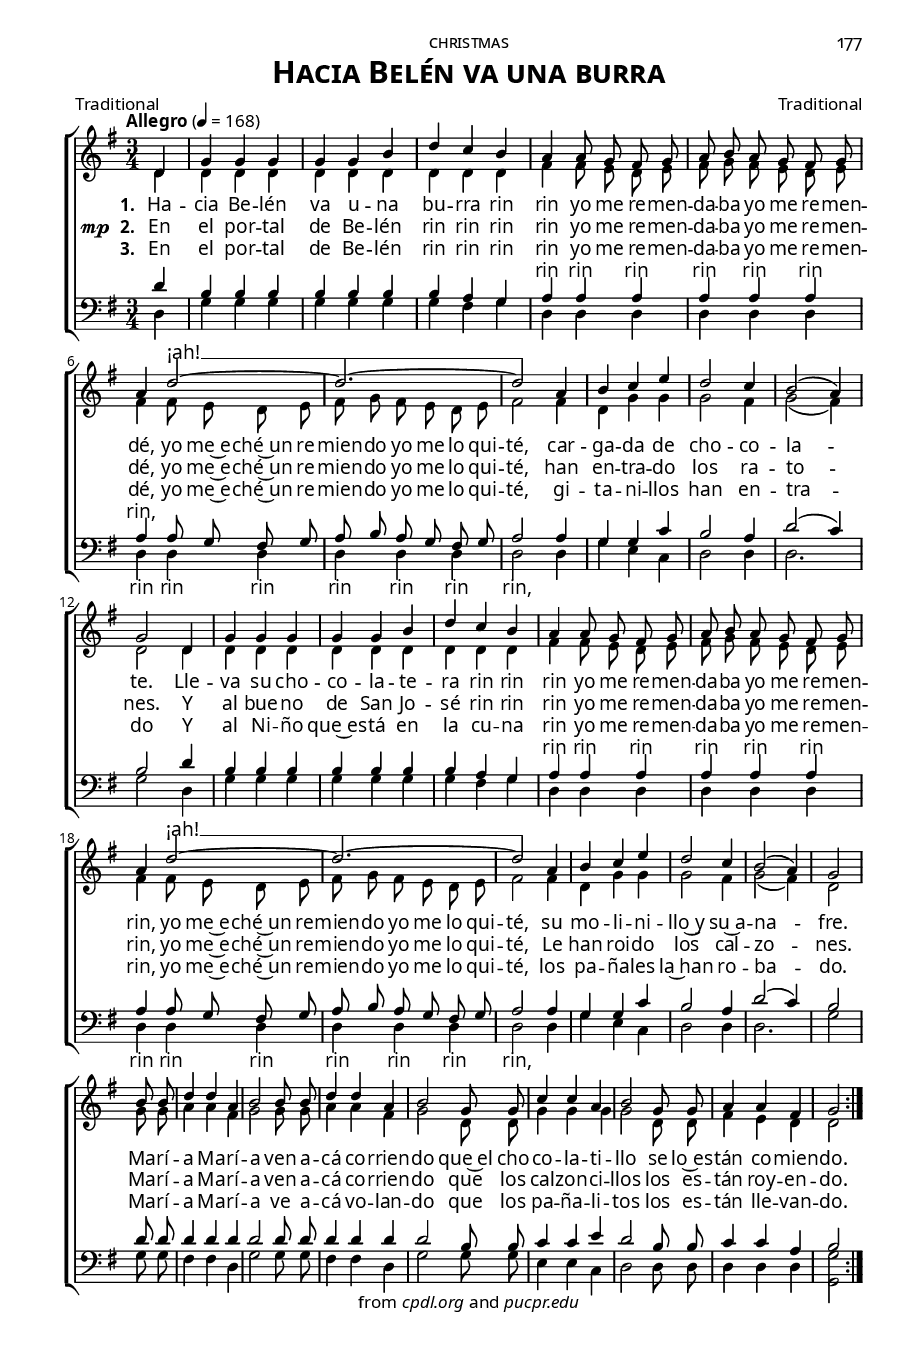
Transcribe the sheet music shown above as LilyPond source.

\version "2.14.2"
\include "util.ly"
\header {
  title = \markup{\override #'(font-name . "Garamond Premier Pro Semibold"){ \abs-fontsize #15 \smallCapsOldStyle"Hacia Belén va una burra"}}
  poet = \markup\oldStyleNum"Traditional"
  composer = \markup\oldStyleNum"Traditional"
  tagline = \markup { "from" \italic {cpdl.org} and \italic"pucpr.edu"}
}
\paper {
  %print-all-headers = ##t
  paper-height = 9\in
  paper-width = 6\in
  indent = 0\in
  %system-system-spacing = #'((basic-distance . 10) (padding . 0))
  system-system-spacing =
    #'((basic-distance . 0)
       (minimum-distance . 0)
       (padding . -10)
       (stretchability . 100))
  last-bottom-spacing =
    #'((basic-distance . 0)
       (minimum-distance . 0)
       (padding . -1)
       (stretchability . 0))
  markup-system-spacing =
    #'((basic-distance . 0)
       (minimum-distance . 0)
       (padding . -1)
       (stretchability . 0))
  ragged-last-bottom = ##f
  ragged-bottom = ##f
  two-sided = ##t
  inner-margin = 0.5\in
  outer-margin = 0.25\in
  top-margin = 0.25\in
  bottom-margin = 0.25\in
  first-page-number = #177
  print-first-page-number = ##t
  headerLine = \markup{\override #'(font-name . "Garamond Premier Pro") \smallCapsOldStyle"christmas"}
  oddHeaderMarkup = \markup\fill-line{
     \override #'(font-name . "Garamond Premier Pro")\abs-fontsize #8.5
     \combine 
        \fill-line{"" \on-the-fly #print-page-number-check-first
        \oldStylePageNum""
        }
        \fill-line{\headerLine}
  }
  evenHeaderMarkup = \markup {
     \override #'(font-name . "Garamond Premier Pro")\abs-fontsize #8.5
     \combine
        \on-the-fly #print-page-number-check-first
        \oldStylePageNum""
        \fill-line{\headerLine}
  }
}
#(set-global-staff-size 15) \paper{ #(define fonts (make-pango-font-tree "GoudyOlSt BT" "Garamond Premier Pro" "Garamond Premier Pro" (/ 15 20))) }
global = {
  \key g \major
  \time 3/4
  \autoBeamOff
  \override DynamicLineSpanner #'staff-padding = #0.0
  \override DynamicLineSpanner #'Y-extent = #'(-1 . 1)
}

sopMusic = \relative c' {
  \tempo "Allegro" 4 = 168
  \partial 4 d4 |
  g g g |
  g g b |
  d c b |
  a a8 g fis g |
  
  a b a g fis g |
  a4 d2~ |
  d2.~ |
  d2 a4 |
  
  %page2
  b c e |
  d2 c4 |
  b2( a4) |
  g2 d4 |
  g g g |
  
  g g b |
  d c b |
  a a8 g fis g |
  a b a g fis g |
  
  a4 d2~ |
  d2.~ |
  d2 a4 |
  b c e |
  
  %page3
  d2 c4 |
  b2( a4) |
  g2 \bar"|" \break
  
  \repeat volta 2 {
    b8 b |
    d4 d a |
    b2 b8 b |
    
    d4 d a |
    b2 g8 g |
    c4 c a |
    b2 g8 g |
    a4 a fis |
    
    g2
  }
}
sopWords = \lyricmode {
  \repeat unfold 22 {\skip1}
  ¡ah! __ ""
  \repeat unfold 29 {\skip1}
  ¡ah! __
}

altoMusic = \relative c' {
  d4 |
  d d d |
  d d d |
  d d d |
  fis fis8 e d e |
  
  fis g fis e d e |
  fis4 fis8 e d e |
  fis g fis e d e |
  fis2 fis4 |
  
  %page2
  d4 g g |
  g2 fis4 |
  g2( fis4) |
  d2 d4 |
  d4 d d |
  
  d d d |
  d d d |
  fis4 fis8 e d e |
  fis g fis e d e |
  
  fis4 fis8 e d e |
  fis g fis e d e |
  fis2 fis4 |
  d4 g g |
  
  %page3
  g2 fis4 |
  g2( fis4) |
  d2 g8 g |
  a4 a fis |
  g2 g8 g |
  
  a4 a fis |
  g2 d8 d |
  g4 g g |
  g2 d8 d |
  fis4 e d |
  
  d2
}
altoWords = \lyricmode {
  \dropLyricsV
  \set stanza = #"1. "
  Ha -- cia Be -- lén va u -- na bu -- rra rin rin
  yo me re -- men -- da -- ba yo me re -- men -- dé,
  yo me~e -- ché~un re -- mien -- do yo me lo qui -- té,
  car -- ga -- da de cho -- co -- la -- te.
  Lle -- va su cho -- co -- la -- te -- ra rin rin rin
  yo me re -- men -- da -- ba yo me re -- men -- rin,
  yo me~e -- ché~un re -- mien -- do yo me lo qui -- té,
  su mo -- li -- ni -- llo~y su~a -- na -- fre.
  
  \set associatedVoice = "sopranos"
  Ma -- rí -- a Ma -- rí -- a
  ven a -- cá co -- rrien -- do
  que~el cho -- co -- la -- ti -- llo
  se lo~es -- tán co -- mien -- do.
  
  Ma -- rí -- a Ma -- rí -- a
  ven a -- cá co -- rrien -- do
  que~el cho -- co -- la -- ti -- llo
  se lo~es -- tán co -- mien -- do.
}
altoWordsII = {
  \dropLyricsV
  \set stanza = \markup{\dynamic"mp " "2. "}
  \lyricmode {
  %\markup\italic
    En el por -- tal de Be -- lén rin rin rin rin
    yo me re -- men -- da -- ba yo me re -- men -- dé,
    yo me~e -- ché~un re -- mien -- do yo me lo qui -- té,
    han en -- tra -- do los ra -- to -- nes.
    Y al bue -- no de San Jo -- sé rin rin rin
    yo me re -- men -- da -- ba yo me re -- men -- rin,
    yo me~e -- ché~un re -- mien -- do yo me lo qui -- té,
    Le han roi -- do los cal -- zo -- nes.
    
    \set associatedVoice = "sopranos"
    Ma -- rí -- a Ma -- rí -- a
    ven a -- cá co -- rrien -- do
    que los cal -- zon -- ci -- llos
    los es -- tán roy -- en -- do.
    
    Ma -- rí -- a Ma -- rí -- a
    ven a -- cá co -- rrien -- do
    que los cal -- zon -- ci -- llos
    los es -- tán roy -- en -- do. 
  }
}
altoWordsIII = \lyricmode {
  \dropLyricsV
  \set stanza = #"3. "
  En el por -- tal de Be -- lén rin rin rin rin
  yo me re -- men -- da -- ba yo me re -- men -- dé,
  yo me~e -- ché~un re -- mien -- do yo me lo qui -- té,
  gi -- ta -- ni -- llos han en -- tra -- do
  Y al Ni -- ño que~es -- tá en la cu -- na rin
  yo me re -- men -- da -- ba yo me re -- men -- rin,
  yo me~e -- ché~un re -- mien -- do yo me lo qui -- té,
  los pa -- ña -- les la~han ro -- ba -- do.
  
  \set associatedVoice = "sopranos"
  Ma -- rí -- a Ma -- rí -- a
  ve a -- cá vo -- lan -- do que
  los pa -- ña -- li -- tos los es -- tán lle -- van -- do.
  
  Ma -- rí -- a Ma -- rí -- a
  ve a -- cá vo -- lan -- do que
  los pa -- ña -- li -- tos los es -- tán lle -- van -- do.
}
altoWordsIV = \lyricmode {
  \set stanza = #"4. "
  \set ignoreMelismata = ##t
}
altoWordsV = \lyricmode {
  \set stanza = #"5. "
  \set ignoreMelismata = ##t
}
altoWordsVI = \lyricmode {
  \set stanza = #"6. "
  \set ignoreMelismata = ##t
}
tenorMusic = \relative c' {
  d4 |
  b b b |
  b b b |
  b a g |
  a a a |
  
  a a a |
  a a8 g fis g |
  a b a g fis g |
  a2 a4 |
  
  %page2
  g g c |
  b2 a 4 |
  d2( c4) |
  b2 d4 |
  b b b |
  
  b b b |
  b a g |
  a a a |
  a a a |
  
  a a8 g fis g |
  a b a g fis g |
  a2 a4 |
  g g c |
  
  %page3
  b2 a4 |
  d2( c4) |
  b2 d8 d |
  d4 d d |
  d2 d8 d |
  
  d4 d d |
  d2 b8 b |
  c4 c e |
  d2 b8 b |
  c4 c a |
  
  b2
}
tenorWords = \lyricmode {
  \repeat unfold 10 {\skip1}
  rin rin rin rin rin rin rin,
  \repeat unfold 29 {\skip1}
  rin rin rin rin rin rin 
  
}

bassMusic = \relative c {
  d4 |
  g g g |
  g g g |
  g fis g |
  d d d |
  
  d d d |
  d d d |
  d d d |
  d2 d4 |
  
  %page2
  g e c |
  d2 d4 |
  d2. |
  g2 d4 |
  g g g |
  
  g g g |
  g fis g |
  d d d |
  d d d |
  
  d d d |
  d d d |
  d2 d4 |
  g e c |
  
  %page3
  d2 d4 d2. |
  g2 g8 g |
  fis4 fis d |
  g2 g8 g |
  
  fis4 fis d |
  g2 g8 g |
  e4 e c |
  d2 d8 d |
  d4 d d |
  
  <g g,>2
}
bassWords = \lyricmode {
  \repeat unfold 16 {\skip1}
  rin rin rin
  rin rin rin
  rin,
  
  \repeat unfold 24 {\skip1}
  rin rin rin
  rin rin rin
  rin,
}

pianoRH = \relative c' {
  
}
pianoLH = \relative c' {
  
}

\score {
  <<
   \new ChoirStaff <<
    \new Staff = women <<
      \new Voice = "sopranos" { \voiceOne << \global \sopMusic >> }
      \new Voice = "altos" { \voiceTwo << \global \altoMusic >> }
    >>
    \new Lyrics \with { alignAboveContext = #"women" \override VerticalAxisGroup #'nonstaff-relatedstaff-spacing = #'((basic-distance . 1))} \lyricsto "sopranos" \sopWords
    \new Lyrics = "altosVI"  \with { alignBelowContext = #"women" } \lyricsto "altos" \altoWordsVI
    \new Lyrics = "altosV"  \with { alignBelowContext = #"women" } \lyricsto "altos" \altoWordsV
    \new Lyrics = "altosIV"  \with { alignBelowContext = #"women" } \lyricsto "altos" \altoWordsIV
    \new Lyrics = "altosIII"  \with { alignBelowContext = #"women" } \lyricsto "altos" \altoWordsIII
    \new Lyrics = "altosII"  \with { alignBelowContext = #"women" } \lyricsto "altos" \altoWordsII
    \new Lyrics = "altos"  \with { alignBelowContext = #"women" \override VerticalAxisGroup #'nonstaff-relatedstaff-spacing = #'((padding . 0))} \lyricsto "altos" \altoWords
   \new Staff = men <<
      \clef bass
      \new Voice = "tenors" { \voiceOne << \global \tenorMusic >> }
      \new Voice = "basses" { \voiceTwo << \global \bassMusic >> }
    >>
    \new Lyrics \with { alignAboveContext = #"men" \override VerticalAxisGroup #'nonstaff-relatedstaff-spacing = #'((basic-distance . 1)) } \lyricsto "tenors" \tenorWords
    \new Lyrics \with { alignBelowContext = #"men"  \override VerticalAxisGroup #'nonstaff-relatedstaff-spacing = #'((basic-distance . 1))} \lyricsto "basses" \bassWords
  >>
%    \new PianoStaff << \new Staff { \new Voice { \pianoRH } } \new Staff { \clef "bass" \pianoLH } >>
  >>
  \layout {
    \context {
      \Score
      %\override SpacingSpanner #'base-shortest-duration = #(ly:make-moment 1 4)
      %\override SpacingSpanner #'common-shortest-duration = #(ly:make-moment 1 2)
    }
    \context {
      % Remove all empty staves
      % \Staff \RemoveEmptyStaves \override VerticalAxisGroup #'remove-first = ##t
    }
  }
}
